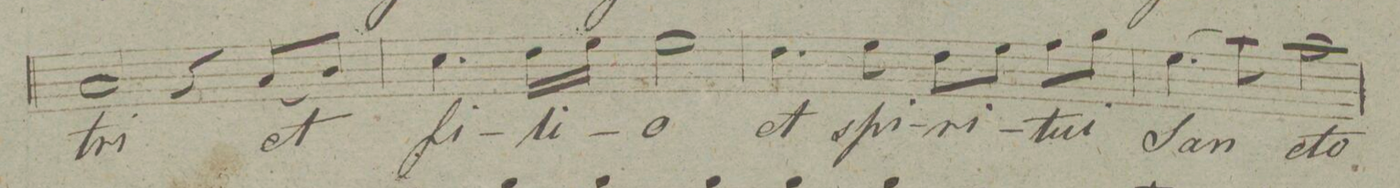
**kern	**text	**dynam
*I"Canto.	*	*
*clefC1	*	*
*k[c#f#d#g#]	*	*
*met(c|)	*	*
*M2/2	*	*
2f#/	-tri	.
4r	.	.
(8f#/L	et	.
8g#/J)	.	.
=89	=89	=89
4.a\	fi-	.
16b\LL	-li-	.
16cc#\JJ	.	.
2cc#\	-o	.
=90	=90	=90
4.b\	et	.
8cc#\	spi-	.
8b\L	-ri-	.
8cc#\J	.	.
8dd#\L	-tu-	.
8ee\J	-i	.
=91	=91	=91
(4.cc#\	San-	.
8ff#\)	.	.
2ff#\	-cto	.
=92	=92	=92
*-	*-	*-
